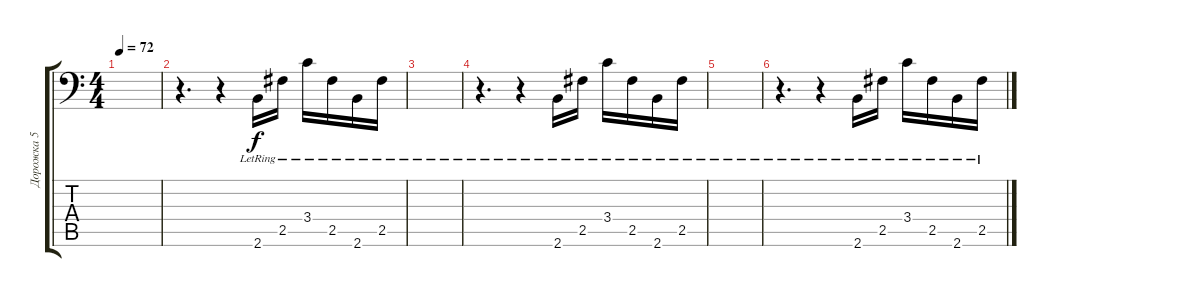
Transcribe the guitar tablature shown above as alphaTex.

\track ("Дорожка 5" "Дорожка 5") {instrument electricguitarclean}
\staff {score tabs}
\tuning (B3 Gb3 D3 A2 E2 A1) {hide}
\ts (4 4)
\tempo 72
\clef f4
\ks c
|
r.4{d} r.4{volume 13} 2.6{lr}.16 2.5{lr}.16 3.4{lr}.16 2.5{lr}.16 2.6{lr}.16 2.5{lr}.16 |
|
r.4{d} r.4 2.6{lr}.16 2.5{lr}.16 3.4{lr}.16 2.5{lr}.16 2.6{lr}.16 2.5{lr}.16 |
|
r.4{d} r.4 2.6{lr}.16 2.5{lr}.16 3.4{lr}.16 2.5{lr}.16 2.6{lr}.16 2.5{lr}.16
